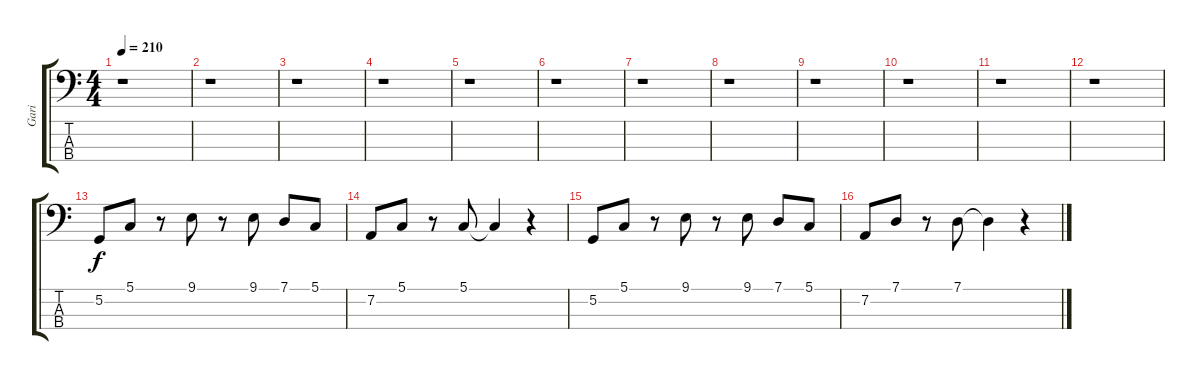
\track ("Gari" "Gari") {instrument trombone}
\staff {score tabs}
\tuning (G2 D2 A1 E1) {hide}
\ts (4 4)
\tempo 210
\clef f4
\ks c
r.1{dy f} |
r.1 |
r.1 |
r.1 |
r.1 |
r.1 |
r.1 |
r.1 |
r.1 |
r.1 |
r.1 |
r.1 |
5.2.8 5.1.8 r.8 9.1.8 r.8 9.1.8 7.1.8 5.1.8 |
7.2.8 5.1.8 r.8 5.1.8 5.1{t}.4 r.4 |
5.2.8 5.1.8 r.8 9.1.8 r.8 9.1.8 7.1.8 5.1.8 |
7.2.8 7.1.8 r.8 7.1.8 7.1{t}.4 r.4
